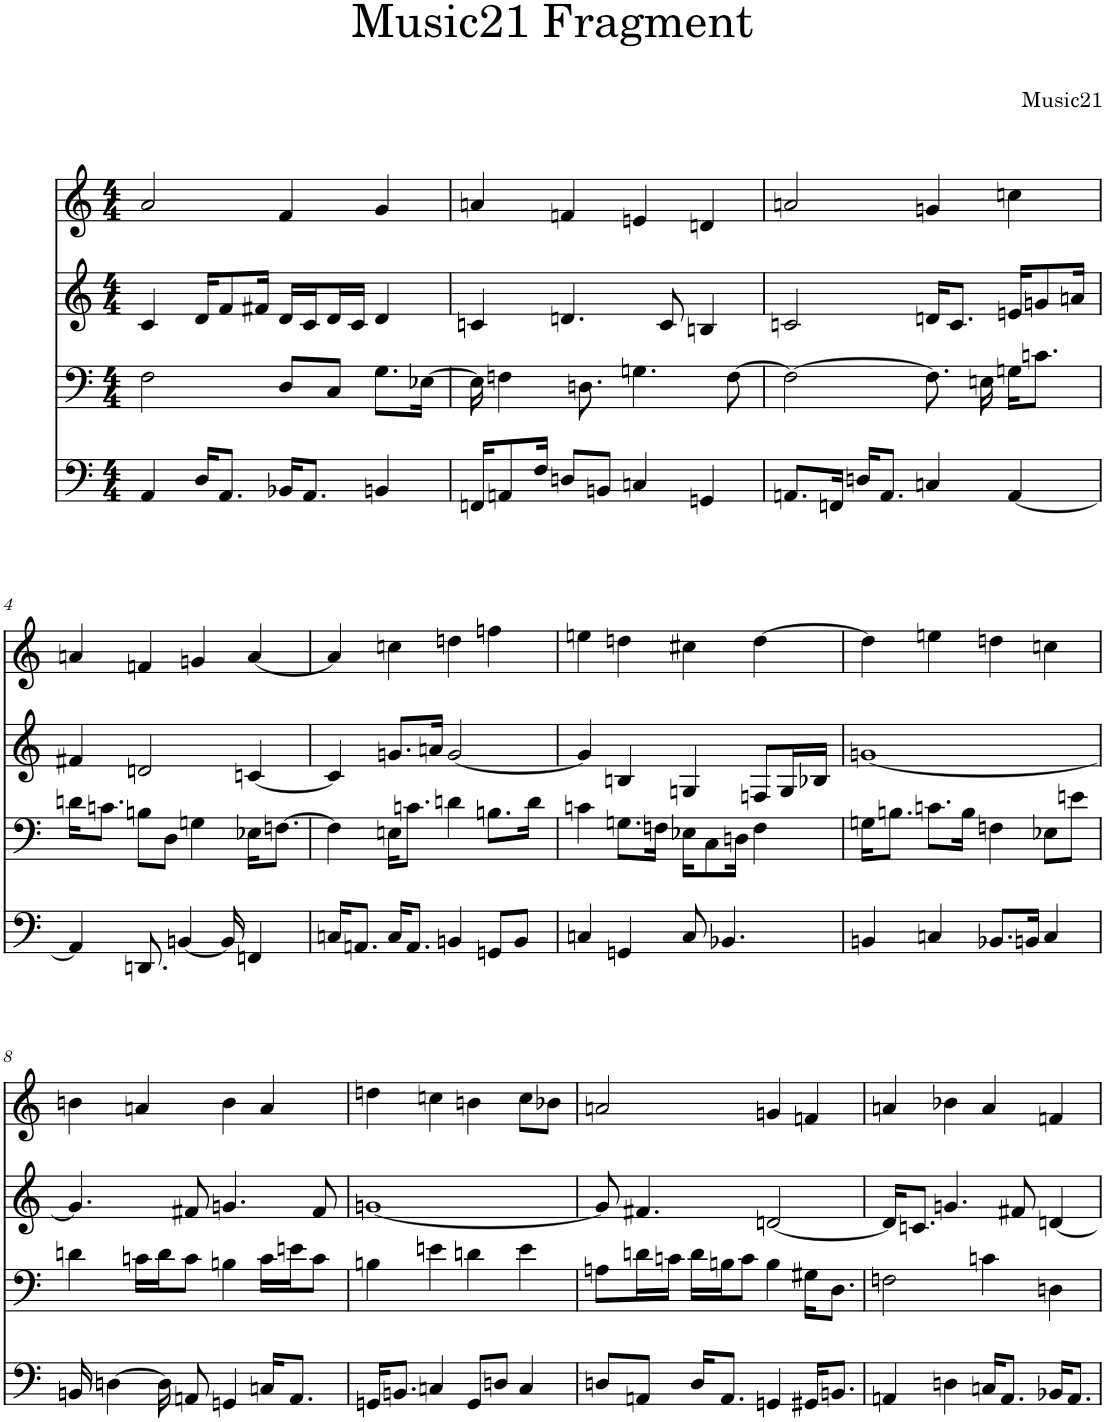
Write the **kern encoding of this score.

**kern	**kern	**kern	**kern
*part4	*part3	*part2	*part1
*staff4	*staff3	*staff2	*staff1
*I"Piano	*I"Piano	*I"Piano	*I"Piano
*I'Pno	*I'Pno	*I'Pno	*I'Pno
*clefF4	*clefF4	*clefG2	*clefG2
*k[]	*k[]	*k[]	*k[]
*M4/4	*M4/4	*M4/4	*M4/4
=1	=1	=1	=1
4AA/	2F\	4c/	2a/
16D/KL	.	16d/KL	.
8.AA/J	.	8f/	.
.	.	16f#X/Jk	.
16BB-X/KL	8D/L	16d/LL	4f/
8.AA/J	.	16c/J	.
.	8C/J	16d/L	.
.	.	16c/JJ	.
4BBn/	8.G\L	4d/	4g/
.	[16E-X\Jk	.	.
=2	=2	=2	=2
16FFn/KL	16E-\]	4cn/	4an/
8AAn/	4Fn\	.	.
16F/Jk	.	.	.
8Dn/L	.	4.dn/	4fn/
.	8.Dn\	.	.
8BBn/J	.	.	.
4Cn/	4.Gn\	.	4en/
.	.	8c/	.
4GGn/	.	4Bn/	4dn/
.	[8F\	.	.
=3	=3	=3	=3
8.AAn/L	2F\_	2cn/	2an/
16FFn/Jk	.	.	.
16Dn/KL	.	.	.
8.AA/J	.	.	.
4Cn/	8.F\]	16dn/KL	4gn/
.	.	8.c/J	.
.	16En\	.	.
[4AA/	16Gn\KL	16en/KL	4ccn\
.	8.cn\J	8gn/	.
.	.	16an/Jk	.
!!LO:LB:g=z
=4	=4	=4	=4
4AA/]	16dn\KL	4f#X/	4an/
.	8.cn\J	.	.
8.DDn/	8Bn\L	2dn/	4fn/
.	8D\J	.	.
[4BBn/	.	.	.
.	4Gn\	.	4gn/
16BB/]	.	.	.
4FFn/	16E-X\KL	[4cn/	[4a/
.	[8.Fn\J	.	.
=5	=5	=5	=5
16Cn/KL	4F\]	4c/]	4a/]
8.AAn/J	.	.	.
16C/KL	16En\KL	8.gn/L	4ccn\
8.AA/J	8.cn\J	.	.
.	.	16an/Jk	.
4BBn/	4dn\	[2g/	4ddn\
8GGn/L	8.Bn\L	.	4ffn\
8BB/J	.	.	.
.	16d\Jk	.	.
=6	=6	=6	=6
4Cn/	4cn\	4g/]	4een\
4GGn/	8.Gn\L	4Bn/	4ddn\
.	16Fn\Jk	.	.
8C/	16E-X\KL	4Gn/	4cc#X\
.	8C\	.	.
4.BB-X/	.	.	.
.	16Dn\Jk	.	.
.	4F\	8Fn/L	[4dd\
.	.	16G/L	.
.	.	16B-X/JJ	.
=7	=7	=7	=7
4BBn/	16Gn\KL	[1gn	4dd\]
.	8.Bn\J	.	.
4Cn/	8.cn\L	.	4een\
.	16B\Jk	.	.
8.BB-X/L	4Fn\	.	4ddn\
16BBn/Jk	.	.	.
4C/	8E-X\L	.	4ccn\
.	8en\J	.	.
!!LO:LB:g=z
=8	=8	=8	=8
16BBn/	4dn\	4.g/]	4bn\
[4Dn\	.	.	.
.	16cn\LL	.	4an/
16D\]	16d\J	.	.
8AAn/	8c\J	8f#X/	.
4GGn/	4Bn\	4.gn/	4b\
16Cn/KL	16c\LL	.	4a/
8.AA/J	16en\J	.	.
.	8c\J	8f#/	.
=9	=9	=9	=9
16GGn/KL	4Bn\	[1gn	4ddn\
8.BBn/J	.	.	.
4Cn/	4en\	.	4ccn\
8GG/L	4dn\	.	4bn\
8Dn/J	.	.	.
4C/	4e\	.	8cc\L
.	.	.	8b-X\J
=10	=10	=10	=10
8Dn/L	8An\L	8g/]	2an/
8AAn/J	16dn\L	4.f#X/	.
.	16cn\JJ	.	.
16D/KL	16d\LL	.	.
8.AA/J	16Bn\J	.	.
.	8c\J	.	.
4GGn/	4B\	[2dn/	4gn/
16GG#X/KL	16G#X\KL	.	4fn/
8.BBn/J	8.D\J	.	.
=11	=11	=11	=11
4AAn/	2Fn\	16d/KL]	4an/
.	.	8.cn/J	.
4Dn\	.	4.gn/	4b-X\
16Cn/KL	4cn\	.	4a/
8.AA/J	.	.	.
.	.	8f#X/	.
16BB-X/KL	4Dn\	[4dn/	4fn/
8.AA/J	.	.	.
=	=	=	=
*-	*-	*-	*-
